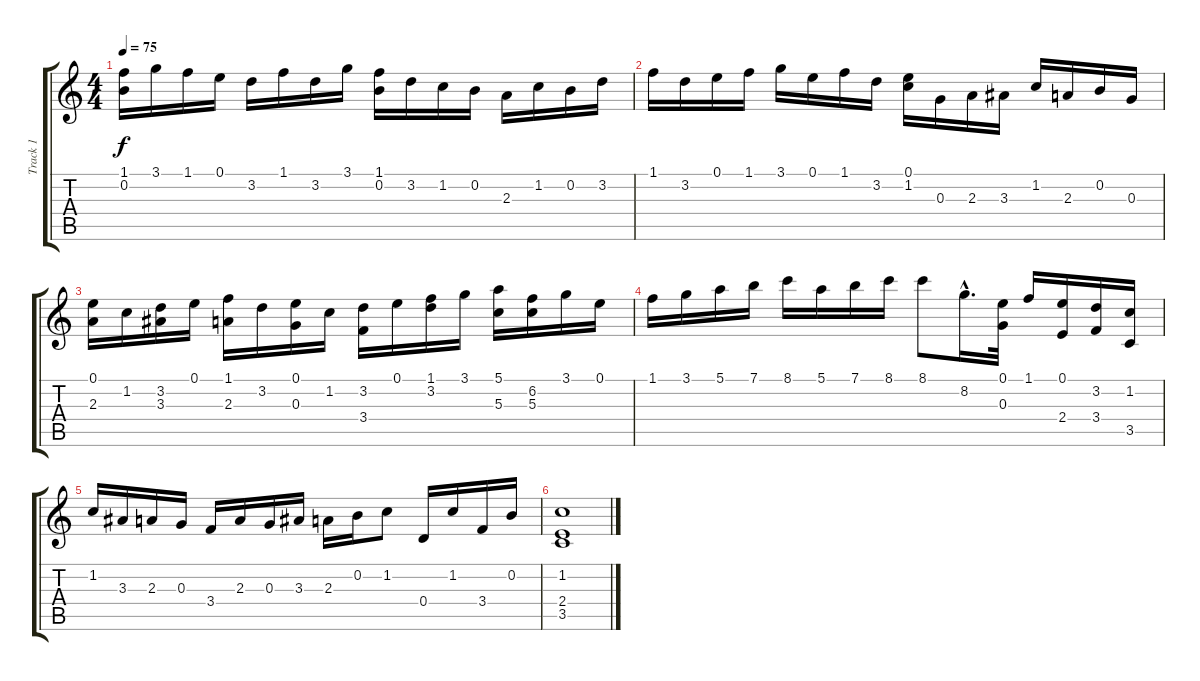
\track ("Track 1" "Track 1") {instrument acousticguitarnylon}
\staff {score tabs}
\tuning (E4 B3 G3 D3 A2 E2) {hide}
\ts (4 4)
\tempo 75
\clef g2
\ks c
(1.1 0.2).16{dy f} 3.1.16 1.1.16 0.1.16 3.2.16 1.1.16 3.2.16 3.1.16 (1.1 0.2).16 3.2.16 1.2.16 0.2.16 2.3.16 1.2.16 0.2.16 3.2.16 |
1.1.16 3.2.16 0.1.16 1.1.16 3.1.16 0.1.16 1.1.16 3.2.16 (0.1 1.2).16 0.3.16 2.3.16 3.3.16 1.2.16 2.3.16 0.2.16 0.3.16 |
(0.1 2.3).16 1.2.16 (3.2 3.3).16 0.1.16 (1.1 2.3).16 3.2.16 (0.1 0.3).16 1.2.16 (3.2 3.4).16 0.1.16 (1.1 3.2).16 3.1.16 (5.1 5.3).16 (6.2 5.3).16 3.1.16 0.1.16 |
1.1.16 3.1.16 5.1.16 7.1.16 8.1.16 5.1.16 7.1.16 8.1.16 8.1.8 8.2{hac}.16{d} (0.1 0.3).32 1.1.16 (0.1 2.4).16 (3.2 3.4).16 (1.2 3.5).16 |
1.2.16 3.3.16 2.3.16 0.3.16 3.4.16 2.3.16 0.3.16 3.3.16 2.3.16 0.2.16 1.2.8 0.4.16 1.2.16 3.4.16 0.2.16 |
(1.2 2.4 3.5).1
